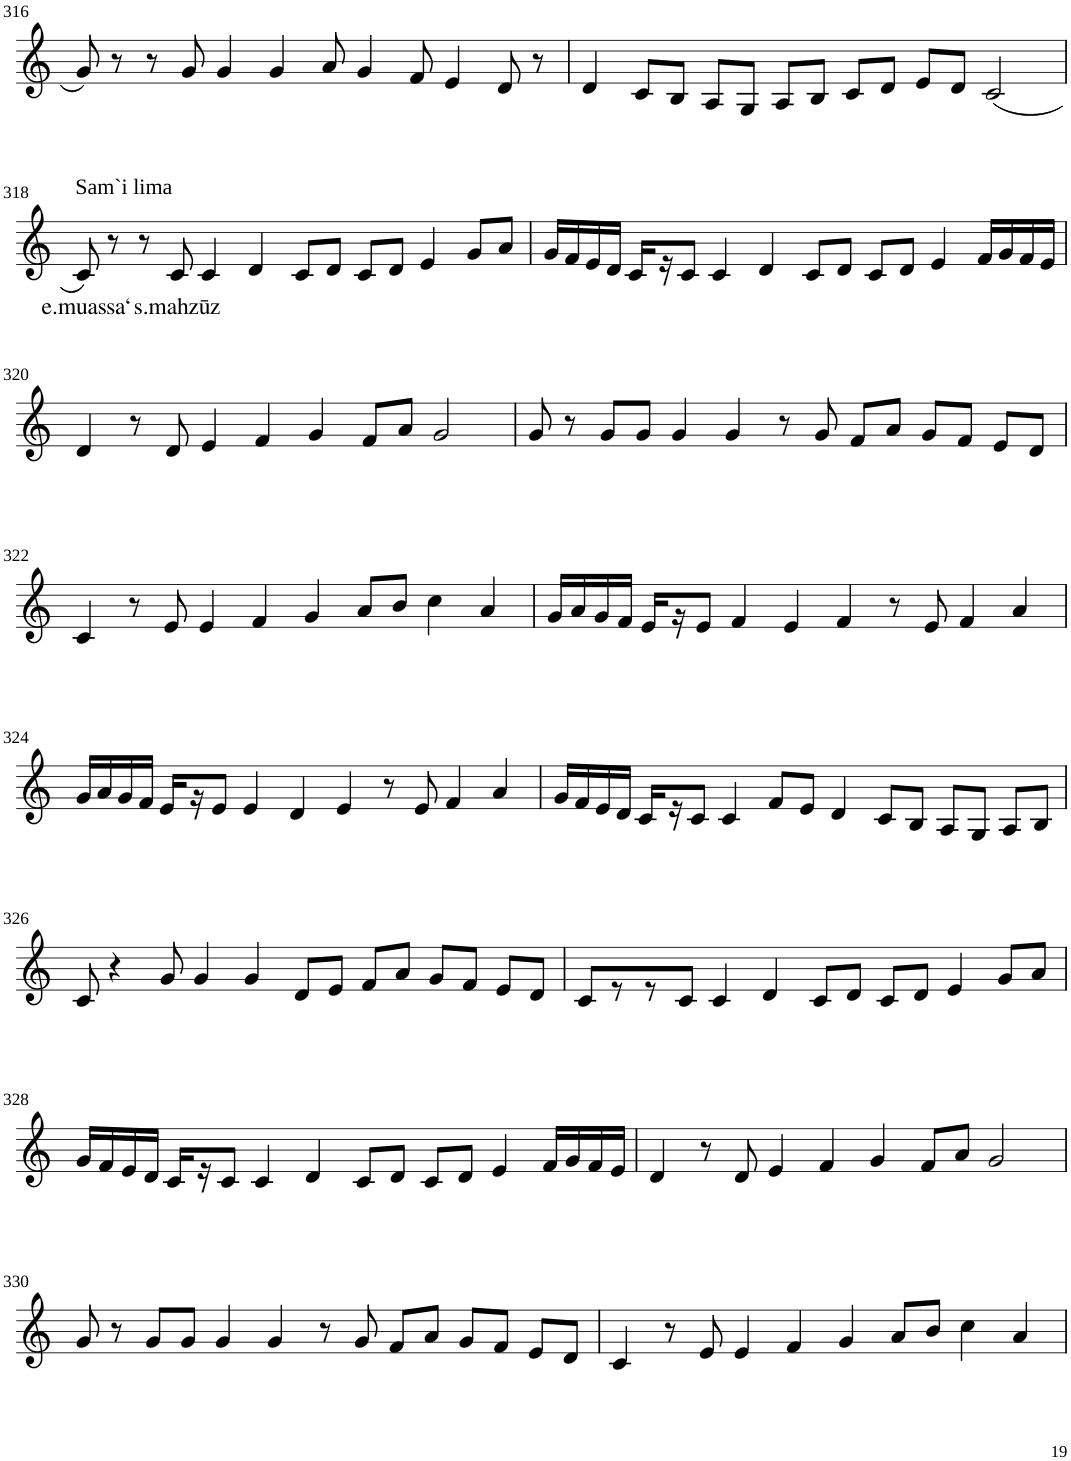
**kern	**text
*part1	*part1
*staff1	*staff1
*I"Violin	*
!!LO:PB:g=z
*clefG2	*
*k[]	*
*M8/4	*
=316	=316
8g/	.
8r	.
8r	.
8g/	.
4g/	.
4g/	.
8a/	.
4g/	.
8f/	.
4e/	.
8d/	.
8r	.
=317	=317
4d/	.
8c/L	.
8B/J	.
8A/L	.
8G/J	.
8A/L	.
8B/J	.
8c/L	.
8d/J	.
8e/L	.
8d/J	.
(2c/	.
!!LO:LB:g=z
=318	=318
!LO:TX:a:t=Sam`i lima	!
!	!LO:LY:b
8c/)	e.muassa‘
8r	.
8r	.
!	!LO:LY:b
8c/	s.mahzūz
4c/	.
4d/	.
8c/L	.
8d/J	.
8c/L	.
8d/J	.
4e/	.
8g/L	.
8a/J	.
=319	=319
16g/LL	.
16f/	.
16e/	.
16d/JJ	.
16c/LL	.
16r	.
8c/J	.
4c/	.
4d/	.
8c/L	.
8d/J	.
8c/L	.
8d/J	.
4e/	.
16f/LL	.
16g/	.
16f/	.
16e/JJ	.
!!LO:LB:g=z
=320	=320
4d/	.
8r	.
8d/	.
4e/	.
4f/	.
4g/	.
8f/L	.
8a/J	.
2g/	.
=321	=321
8g/	.
8r	.
8g/L	.
8g/J	.
4g/	.
4g/	.
8r	.
8g/	.
8f/L	.
8a/J	.
8g/L	.
8f/J	.
8e/L	.
8d/J	.
!!LO:LB:g=z
=322	=322
4c/	.
8r	.
8e/	.
4e/	.
4f/	.
4g/	.
8a/L	.
8b/J	.
4cc\	.
4a/	.
=323	=323
16g/LL	.
16a/	.
16g/	.
16f/JJ	.
16e/LL	.
16r	.
8e/J	.
4f/	.
4e/	.
4f/	.
8r	.
8e/	.
4f/	.
4a/	.
!!LO:LB:g=z
=324	=324
16g/LL	.
16a/	.
16g/	.
16f/JJ	.
16e/LL	.
16r	.
8e/J	.
4e/	.
4d/	.
4e/	.
8r	.
8e/	.
4f/	.
4a/	.
=325	=325
16g/LL	.
16f/	.
16e/	.
16d/JJ	.
16c/LL	.
16r	.
8c/J	.
4c/	.
8f/L	.
8e/J	.
4d/	.
8c/L	.
8B/J	.
8A/L	.
8G/J	.
8A/L	.
8B/J	.
!!LO:LB:g=z
=326	=326
8c/	.
4r	.
8g/	.
4g/	.
4g/	.
8d/L	.
8e/J	.
8f/L	.
8a/J	.
8g/L	.
8f/J	.
8e/L	.
8d/J	.
=327	=327
8c/L	.
8r	.
8r	.
8c/J	.
4c/	.
4d/	.
8c/L	.
8d/J	.
8c/L	.
8d/J	.
4e/	.
8g/L	.
8a/J	.
!!LO:LB:g=z
=328	=328
16g/LL	.
16f/	.
16e/	.
16d/JJ	.
16c/LL	.
16r	.
8c/J	.
4c/	.
4d/	.
8c/L	.
8d/J	.
8c/L	.
8d/J	.
4e/	.
16f/LL	.
16g/	.
16f/	.
16e/JJ	.
=329	=329
4d/	.
8r	.
8d/	.
4e/	.
4f/	.
4g/	.
8f/L	.
8a/J	.
2g/	.
!!LO:LB:g=z
=330	=330
8g/	.
8r	.
8g/L	.
8g/J	.
4g/	.
4g/	.
8r	.
8g/	.
8f/L	.
8a/J	.
8g/L	.
8f/J	.
8e/L	.
8d/J	.
=331	=331
4c/	.
8r	.
8e/	.
4e/	.
4f/	.
4g/	.
8a/L	.
8b/J	.
4cc\	.
4a/	.
=	=
*-	*-
